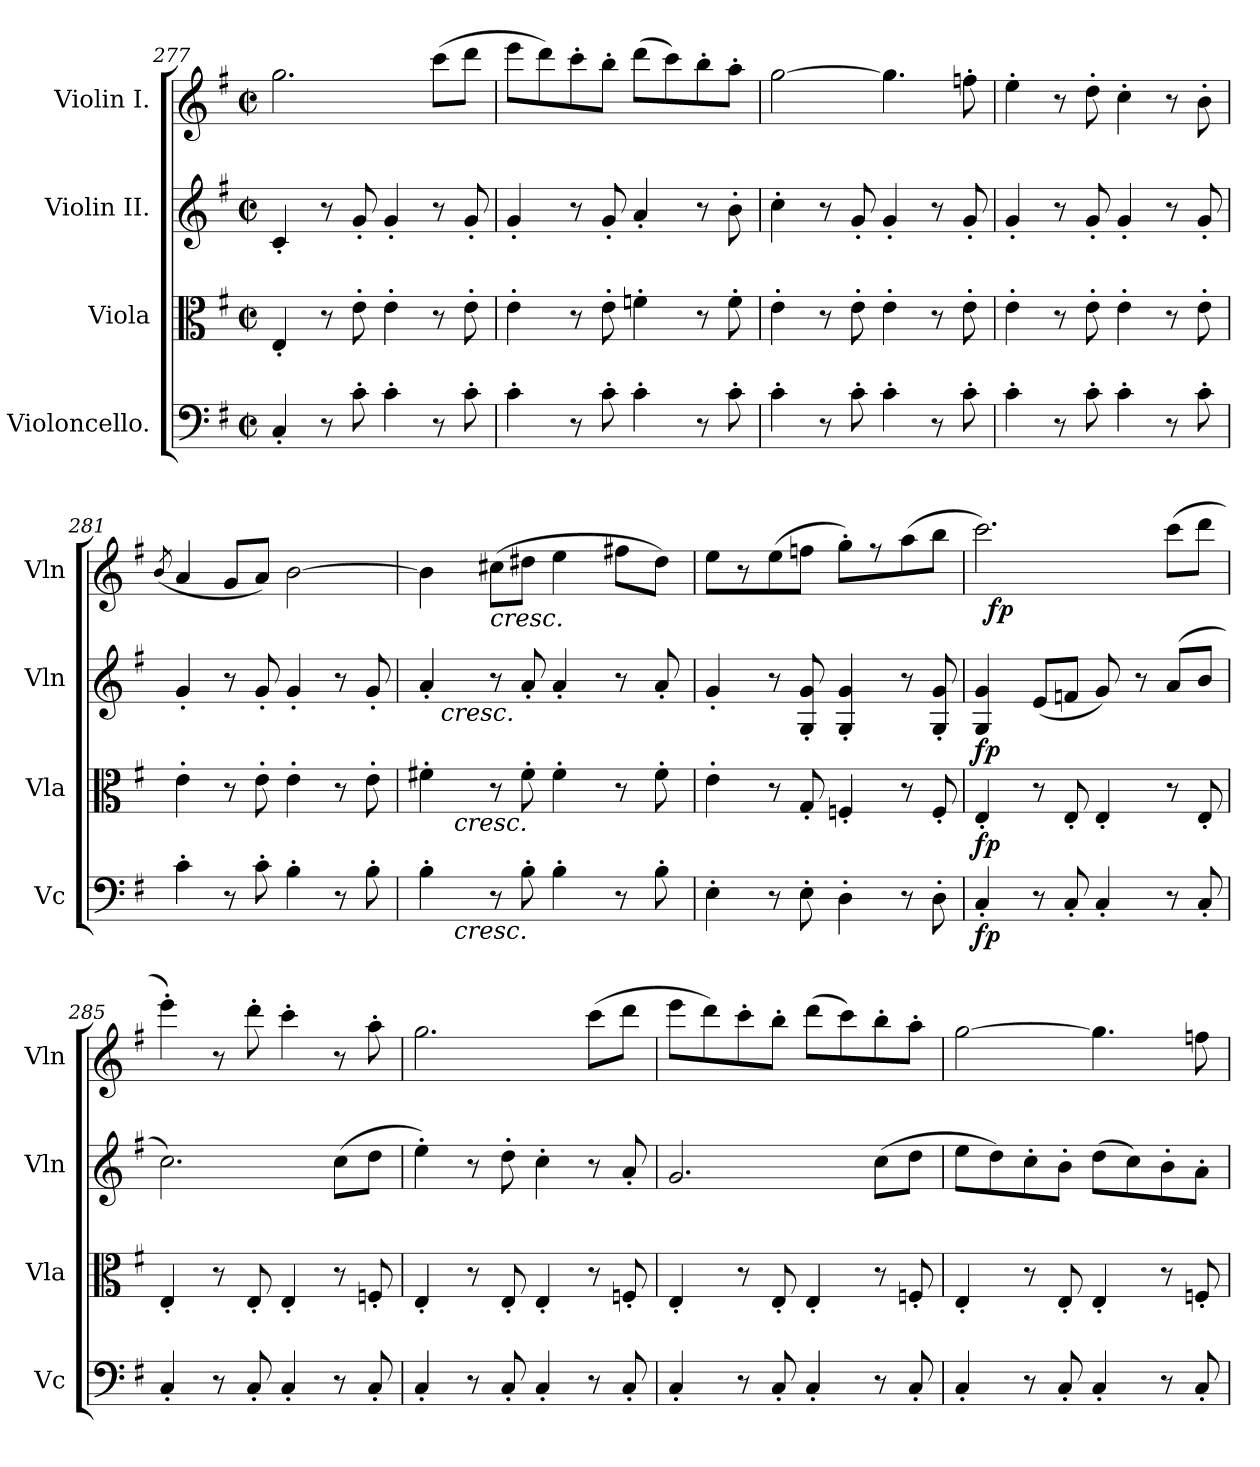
**kern	**dynam	**kern	**dynam	**kern	**dynam	**kern	**dynam
*part4	*part4	*part3	*part3	*part2	*part2	*part1	*part1
*staff4	*staff4	*staff3	*staff3	*staff2	*staff2	*staff1	*staff1
*I"Violoncello.	*	*I"Viola	*	*I"Violin II.	*	*I"Violin I.	*
*I'Vc	*	*I'Vla	*	*I'Vln	*	*I'Vln	*
*clefF4	*	*clefC3	*	*clefG2	*	*clefG2	*
*k[f#]	*	*k[f#]	*	*k[f#]	*	*k[f#]	*
*e:	*	*e:	*	*e:	*	*e:	*
*M2/2	*	*M2/2	*	*M2/2	*	*M2/2	*
*met(c|)	*	*met(c|)	*	*met(c|)	*	*met(c|)	*
=277	=277	=277	=277	=277	=277	=277	=277
4C'</	.	4E'</	.	4c'</	.	2.gg\	.
8r	.	8r	.	8r	.	.	.
8c'>\	.	8e'>\	.	8g'</	.	.	.
4c'>\	.	4e'>\	.	4g'</	.	.	.
8r	.	8r	.	8r	.	(8ccc\L	.
8c'>\	.	8e'>\	.	8g'</	.	8ddd\J	.
=278	=278	=278	=278	=278	=278	=278	=278
4c'>\	.	4e'>\	.	4g'</	.	8eee\L	.
.	.	.	.	.	.	8ddd\)	.
8r	.	8r	.	8r	.	8ccc'>\	.
8c'>\	.	8e'>\	.	8g'</	.	8bb'>\J	.
4c'>\	.	4fn'>\	.	4a'</	.	(8ddd\L	.
.	.	.	.	.	.	8ccc\)	.
8r	.	8r	.	8r	.	8bb'>\	.
8c'>\	.	8f'>\	.	8b'>\	.	8aa'>\J	.
=279	=279	=279	=279	=279	=279	=279	=279
4c'>\	.	4e'>\	.	4cc'>\	.	[2gg\	.
8r	.	8r	.	8r	.	.	.
8c'>\	.	8e'>\	.	8g'</	.	.	.
4c'>\	.	4e'>\	.	4g'</	.	4.gg\]	.
8r	.	8r	.	8r	.	.	.
8c'>\	.	8e'>\	.	8g'</	.	8ffn'>\	.
=280	=280	=280	=280	=280	=280	=280	=280
4c'>\	.	4e'>\	.	4g'</	.	4ee'>\	.
8r	.	8r	.	8r	.	8r	.
8c'>\	.	8e'>\	.	8g'</	.	8dd'>\	.
4c'>\	.	4e'>\	.	4g'</	.	4cc'>\	.
8r	.	8r	.	8r	.	8r	.
8c'>\	.	8e'>\	.	8g'</	.	8b'>\	.
=281	=281	=281	=281	=281	=281	=281	=281
.	.	.	.	.	.	(8qb/	.
4c'>\	.	4e'>\	.	4g'</	.	4a/	.
8r	.	8r	.	8r	.	8g/L	.
8c'>\	.	8e'>\	.	8g'</	.	8a/J)	.
4B'>\	.	4e'>\	.	4g'</	.	[2b\	.
8r	.	8r	.	8r	.	.	.
8B'>\	.	8e'>\	.	8g'</	.	.	.
=282	=282	=282	=282	=282	=282	=282	=282
*^	*	*^	*	*^	*	*	*
4B'>\	16.ryy	.	4f#X'>\	16.ryy	.	4a'</	16ryy	.	4b\]	.
!	!	!	!	!	!	!	!LO:TX:b:i:t=cresc.	!	!	!
.	.	.	.	.	.	.	2...ryy	.	.	.
!	!	!	!	!LO:TX:b:i:t=cresc.	!	!	!	!	!	!
!	!LO:TX:b:i:t=cresc.	!	!	!	!	!	!	!	!	!
.	2ryy	.	.	2ryy	.	.	.	.	.	.
!	!	!	!	!	!	!	!	!	!LO:TX:b:i:t=cresc.	!
8r	.	.	8r	.	.	8r	.	.	(8cc#X\L	.
8B'>\	.	.	8f#'>\	.	.	8a'</	.	.	8dd#X\J	.
4B'>\	.	.	4f#'>\	.	.	4a'</	.	.	4ee\	.
.	4ryy	.	.	4ryy	.	.	.	.	.	.
8r	.	.	8r	.	.	8r	.	.	8ff#X\L	.
.	8ryy	.	.	8ryy	.	.	.	.	.	.
8B'>\	.	.	8f#'>\	.	.	8a'</	.	.	8dd#\J)	.
.	32ryy	.	.	32ryy	.	.	.	.	.	.
*v	*v	*	*	*	*	*v	*v	*	*	*
*	*	*v	*v	*	*	*	*	*
!!LO:LB:g=z
=283	=283	=283	=283	=283	=283	=283	=283
4E'>\	.	4e'>\	.	4g'</	.	8ee\L	.
.	.	.	.	.	.	8r	.
8r	.	8r	.	8r	.	(8ee\	.
8E'>\	.	8G'</	.	8G/'< 8g/'<	.	8ffn\J	.
4D'>\	.	4Fn'</	.	4G/'< 4g/'<	.	8gg'>\L)	.
.	.	.	.	.	.	8r	.
8r	.	8r	.	8r	.	(8aa\	.
8D'>\	.	8F'</	.	8G/'< 8g/'<	.	8bb\J	.
=284	=284	=284	=284	=284	=284	=284	=284
!	!LO:DY:b	!	!LO:DY:b	!	!LO:DY:b	!	!
*	*	*	*	*	*	*^	*
4C'</	fp	4E'</	fp	4G/ 4g/	fp	2.ccc\)	32ryy	.
!	!	!	!	!	!	!	!	!LO:DY:b
.	.	.	.	.	.	.	2ryy	fp
8r	.	8r	.	(8e/L	.	.	.	.
8C'</	.	8E'</	.	8fn/J	.	.	.	.
4C'</	.	4E'</	.	8g/)	.	.	.	.
.	.	.	.	.	.	.	4...ryy	.
.	.	.	.	8r	.	.	.	.
8r	.	8r	.	(8a/L	.	(8ccc\L	.	.
8C'</	.	8E'</	.	8b/J	.	8ddd\J	.	.
*	*	*	*	*	*	*v	*v	*
=285	=285	=285	=285	=285	=285	=285	=285
4C'</	.	4E'</	.	2.cc\)	.	4eee'>\)	.
8r	.	8r	.	.	.	8r	.
8C'</	.	8E'</	.	.	.	8ddd'>\	.
4C'</	.	4E'</	.	.	.	4ccc'>\	.
8r	.	8r	.	(8cc\L	.	8r	.
8C'</	.	8Fn'</	.	8dd\J	.	8aa'>\	.
=286	=286	=286	=286	=286	=286	=286	=286
4C'</	.	4E'</	.	4ee'>\)	.	2.gg\	.
8r	.	8r	.	8r	.	.	.
8C'</	.	8E'</	.	8dd'>\	.	.	.
4C'</	.	4E'</	.	4cc'>\	.	.	.
8r	.	8r	.	8r	.	(8ccc\L	.
8C'</	.	8Fn'</	.	8a'</	.	8ddd\J	.
=287	=287	=287	=287	=287	=287	=287	=287
4C'</	.	4E'</	.	2.g/	.	8eee\L	.
.	.	.	.	.	.	8ddd\)	.
8r	.	8r	.	.	.	8ccc'>\	.
8C'</	.	8E'</	.	.	.	8bb'>\J	.
4C'</	.	4E'</	.	.	.	(8ddd\L	.
.	.	.	.	.	.	8ccc\)	.
8r	.	8r	.	(8cc\L	.	8bb'>\	.
8C'</	.	8Fn'</	.	8dd\J	.	8aa'>\J	.
=288	=288	=288	=288	=288	=288	=288	=288
4C'</	.	4E'</	.	8ee\L	.	[2gg\	.
.	.	.	.	8dd\)	.	.	.
8r	.	8r	.	8cc'>\	.	.	.
8C'</	.	8E'</	.	8b'>\J	.	.	.
4C'</	.	4E'</	.	(8dd\L	.	4.gg\]	.
.	.	.	.	8cc\)	.	.	.
8r	.	8r	.	8b'>\	.	.	.
8C'</	.	8Fn'</	.	8a'>\J	.	8ffn\	.
=	=	=	=	=	=	=	=
*-	*-	*-	*-	*-	*-	*-	*-
